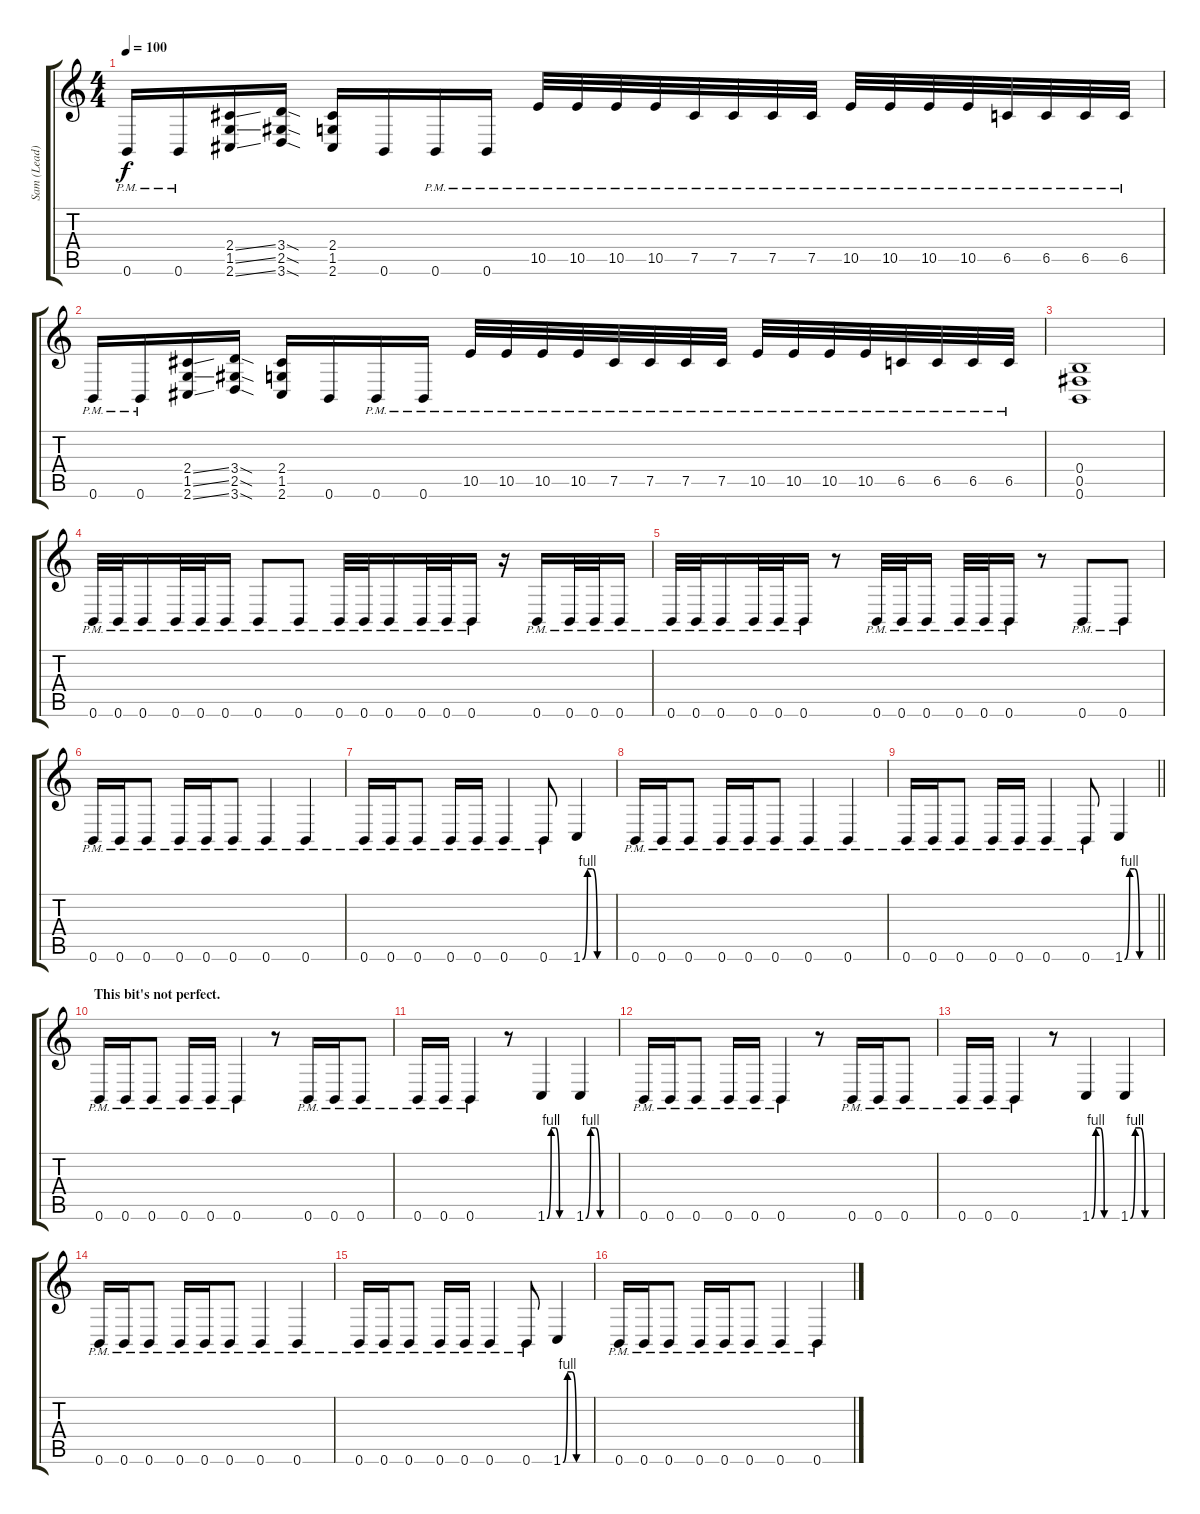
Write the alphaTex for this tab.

\track ("Sam (Lead)" "Sam (Lead)") {instrument overdrivenguitar}
\staff {score tabs}
\tuning (Db4 Ab3 E3 B2 Gb2 B1) {hide}
\ts (4 4)
\tempo 100
\clef g2
\ks c
0.6{pm}.16{dy f} 0.6{pm}.16 (2.4{ss} 1.5{ss} 2.6{ss}).16 (3.4{sod} 2.5{sod} 3.6{sod}).16 (2.4 1.5 2.6).16 0.6.16 0.6{pm}.16 0.6{pm}.16 10.5{pm}.32 10.5{pm}.32 10.5{pm}.32 10.5{pm}.32 7.5{pm}.32 7.5{pm}.32 7.5{pm}.32 7.5{pm}.32 10.5{pm}.32 10.5{pm}.32 10.5{pm}.32 10.5{pm}.32 6.5{pm}.32 6.5{pm}.32 6.5{pm}.32 6.5{pm}.32 |
0.6{pm}.16 0.6{pm}.16 (2.4{ss} 1.5{ss} 2.6{ss}).16 (3.4{sod} 2.5{sod} 3.6{sod}).16 (2.4 1.5 2.6).16 0.6.16 0.6{pm}.16 0.6{pm}.16 10.5{pm}.32 10.5{pm}.32 10.5{pm}.32 10.5{pm}.32 7.5{pm}.32 7.5{pm}.32 7.5{pm}.32 7.5{pm}.32 10.5{pm}.32 10.5{pm}.32 10.5{pm}.32 10.5{pm}.32 6.5{pm}.32 6.5{pm}.32 6.5{pm}.32 6.5{pm}.32 |
(0.4 0.5 0.6).1 |
0.6{pm}.32 0.6{pm}.32 0.6{pm}.16 0.6{pm}.32 0.6{pm}.32 0.6{pm}.16 0.6{pm}.8 0.6{pm}.8 0.6{pm}.32 0.6{pm}.32 0.6{pm}.16 0.6{pm}.32 0.6{pm}.32 0.6{pm}.16 r.16 0.6{pm}.16 0.6{pm}.32 0.6{pm}.32 0.6{pm}.16 |
0.6{pm}.32 0.6{pm}.32 0.6{pm}.16 0.6{pm}.32 0.6{pm}.32 0.6{pm}.16 r.8 0.6{pm}.32 0.6{pm}.32 0.6{pm}.16 0.6{pm}.32 0.6{pm}.32 0.6{pm}.16 r.8 0.6{pm}.8 0.6{pm}.8 |
0.6{pm}.16 0.6{pm}.16 0.6{pm}.8 0.6{pm}.16 0.6{pm}.16 0.6{pm}.8 0.6{pm}.4 0.6{pm}.4 |
0.6{pm}.16 0.6{pm}.16 0.6{pm}.8 0.6{pm}.16 0.6{pm}.16 0.6{pm}.4 0.6{pm}.8 1.6{be (custom 0 0 10 4 20 4 30 0 60 0)}.4 |
0.6{pm}.16 0.6{pm}.16 0.6{pm}.8 0.6{pm}.16 0.6{pm}.16 0.6{pm}.8 0.6{pm}.4 0.6{pm}.4 |
\barLineRight lightlight
0.6{pm}.16 0.6{pm}.16 0.6{pm}.8 0.6{pm}.16 0.6{pm}.16 0.6{pm}.4 0.6{pm}.8 1.6{be (custom 0 0 10 4 20 4 30 0 60 0)}.4 |
\section ("" "This bit's not perfect.")
0.6{pm}.16 0.6{pm}.16 0.6{pm}.8 0.6{pm}.16 0.6{pm}.16 0.6{pm}.4 r.8 0.6{pm}.16 0.6{pm}.16 0.6{pm}.8 |
0.6{pm}.16 0.6{pm}.16 0.6{pm}.4 r.8 1.6{be (custom 0 0 10 4 20 4 30 0 60 0)}.4 1.6{be (custom 0 0 10 4 20 4 30 0 60 0)}.4 |
0.6{pm}.16 0.6{pm}.16 0.6{pm}.8 0.6{pm}.16 0.6{pm}.16 0.6{pm}.4 r.8 0.6{pm}.16 0.6{pm}.16 0.6{pm}.8 |
0.6{pm}.16 0.6{pm}.16 0.6{pm}.4 r.8 1.6{be (custom 0 0 10 4 20 4 30 0 60 0)}.4 1.6{be (custom 0 0 10 4 20 4 30 0 60 0)}.4 |
0.6{pm}.16 0.6{pm}.16 0.6{pm}.8 0.6{pm}.16 0.6{pm}.16 0.6{pm}.8 0.6{pm}.4 0.6{pm}.4 |
0.6{pm}.16 0.6{pm}.16 0.6{pm}.8 0.6{pm}.16 0.6{pm}.16 0.6{pm}.4 0.6{pm}.8 1.6{be (custom 0 0 10 4 20 4 30 0 60 0)}.4 |
0.6{pm}.16 0.6{pm}.16 0.6{pm}.8 0.6{pm}.16 0.6{pm}.16 0.6{pm}.8 0.6{pm}.4 0.6{pm}.4
